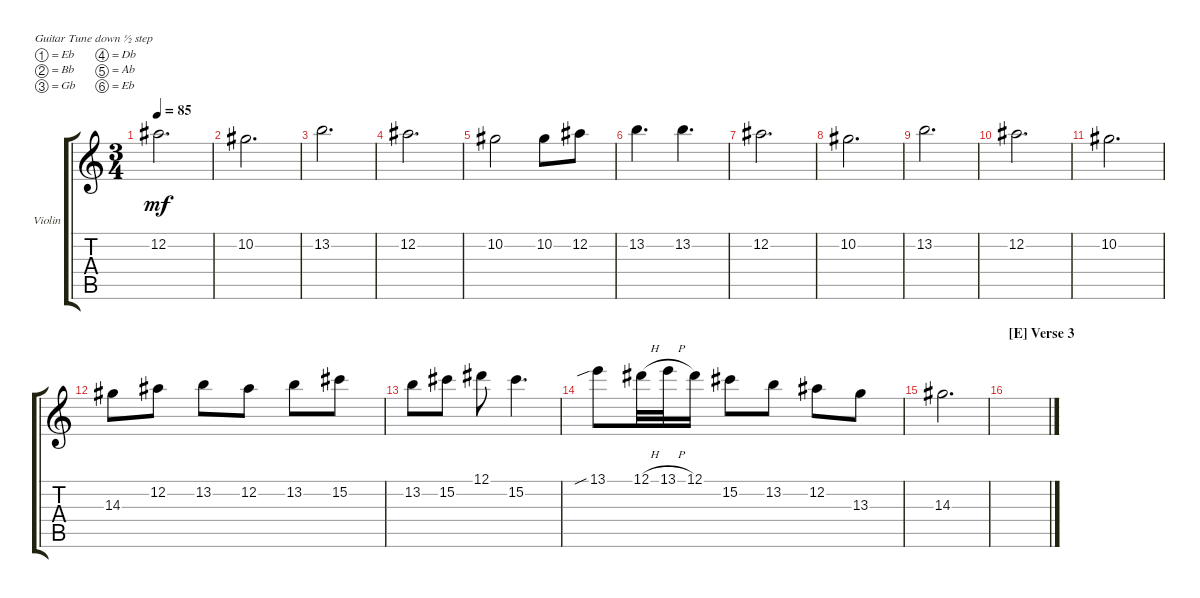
\defaultSystemsLayout 4
\bracketExtendMode groupsimilarinstruments
\firstSystemTrackNameOrientation horizontal
\otherSystemsTrackNameOrientation horizontal
\track ("Violin" "Violin") {instrument acousticguitarsteel}
\staff {score tabs}
\tuning (Eb4 Bb3 Gb3 Db3 Ab2 Eb2)
\ts (3 4)
\tempo 85
\clef g2
\ks c
12.2.2{d dy mf} |
10.2.2{d} |
13.2.2{d} |
12.2.2{d} |
10.2.2 10.2.8 12.2.8 |
13.2.4{d} 13.2.4{d} |
12.2.2{d} |
10.2.2{d} |
13.2.2{d} |
12.2.2{d} |
10.2.2{d} |
14.3.8 12.2.8 13.2.8 12.2.8 13.2.8 15.2.8 |
13.2.8 15.2.8 12.1.8 15.2.4{d} |
13.1{sib}.8 12.1{h}.32 13.1{h}.32 12.1.16 15.2.8 13.2.8 12.2.8 13.3.8 |
14.3.2{d} |
\section ("E" "Verse 3")
